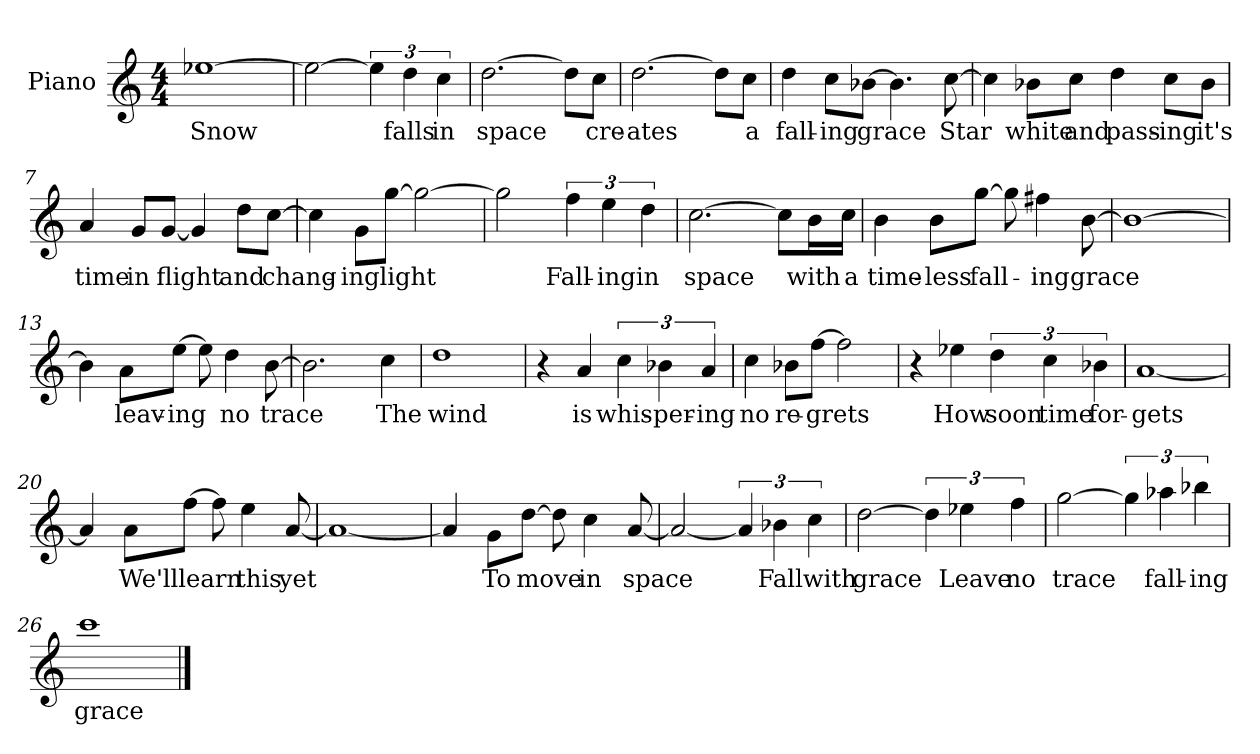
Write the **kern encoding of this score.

**kern	**text
*part1	*part1
*staff1	*staff1
*I"Piano	*
*I'Pno.	*
*clefG2	*
*k[]	*
*M4/4	*
=1	=1
!	!LO:LY:b
[1ee-X	Snow
=2	=2
2ee-\_	.
6ee-\]	.
!	!LO:LY:b
6dd\	falls
!	!LO:LY:b
6cc\	in
=3	=3
!	!LO:LY:b
[2.dd\	space
8dd\L]	.
!	!LO:LY:b
8cc\J	cre-
=4	=4
!	!LO:LY:b
[2.dd\	-ates
8dd\L]	.
!	!LO:LY:b
8cc\J	a
=5	=5
!	!LO:LY:b
4dd\	fall-
!	!LO:LY:b
8cc\L	-ing
!	!LO:LY:b
[8b-X\J	grace
4.b-\]	.
!	!LO:LY:b
[8cc\	Star
=6	=6
4cc\]	.
!	!LO:LY:b
8b-X\L	white
!	!LO:LY:b
8cc\J	and
!	!LO:LY:b
4dd\	pass-
!	!LO:LY:b
8cc\L	-ing
!	!LO:LY:b
8b-\J	it's
!!LO:LB:g=z
=7	=7
!	!LO:LY:b
4a/	time
!	!LO:LY:b
8g/L	in
!	!LO:LY:b
[8g/J	flight
4g/]	.
!	!LO:LY:b
8dd\L	and
!	!LO:LY:b
[8cc\J	chang-
=8	=8
4cc\]	.
!	!LO:LY:b
8g\L	-ing
!	!LO:LY:b
[8gg\J	light
2gg\_	.
=9	=9
2gg\]	.
!	!LO:LY:b
6ff\	Fall-
!	!LO:LY:b
6ee\	-ing
!	!LO:LY:b
6dd\	in
=10	=10
!	!LO:LY:b
[2.cc\	space
8cc\L]	.
!	!LO:LY:b
16b\L	with
!	!LO:LY:b
16cc\JJ	a
=11	=11
!	!LO:LY:b
4b\	time-
!	!LO:LY:b
8b\L	-less
!	!LO:LY:b
[8gg\J	fall-
8gg\]	.
!	!LO:LY:b
4ff#X\	-ing
!	!LO:LY:b
[8b\	grace
=12	=12
1b_	.
!!LO:LB:g=z
=13	=13
4b\]	.
!	!LO:LY:b
8a\L	leav-
!	!LO:LY:b
[8ee\J	-ing
8ee\]	.
!	!LO:LY:b
4dd\	no
!	!LO:LY:b
[8b\	trace
=14	=14
2.b\]	.
!	!LO:LY:b
4cc\	The
=15	=15
!	!LO:LY:b
1dd	wind
=16	=16
4r	.
!	!LO:LY:b
4a/	is
!	!LO:LY:b
6cc\	whis-
!	!LO:LY:b
6b-X\	-per-
!	!LO:LY:b
6a/	-ing
=17	=17
!	!LO:LY:b
4cc\	no
!	!LO:LY:b
8b-X\L	re-
!	!LO:LY:b
[8ff\J	-grets
2ff\]	.
=18	=18
4r	.
!	!LO:LY:b
4ee-X\	How
!	!LO:LY:b
6dd\	soon
!	!LO:LY:b
6cc\	time
!	!LO:LY:b
6b-X\	for-
=19	=19
!	!LO:LY:b
[1a	-gets
!!LO:LB:g=z
=20	=20
4a/]	.
!	!LO:LY:b
8a\L	We'll
!	!LO:LY:b
[8ff\J	learn
8ff\]	.
!	!LO:LY:b
4ee\	this
!	!LO:LY:b
[8a/	yet
=21	=21
1a_	.
=22	=22
4a/]	.
!	!LO:LY:b
8g\L	To
!	!LO:LY:b
[8dd\J	move
8dd\]	.
!	!LO:LY:b
4cc\	in
!	!LO:LY:b
[8a/	space
=23	=23
2a/_	.
6a/]	.
!	!LO:LY:b
6b-X\	Fall
!	!LO:LY:b
6cc\	with
=24	=24
!	!LO:LY:b
[2dd\	grace
6dd\]	.
!	!LO:LY:b
6ee-X\	Leave
!	!LO:LY:b
6ff\	no
=25	=25
!	!LO:LY:b
[2gg\	trace
6gg\]	.
!	!LO:LY:b
6aa-X\	fall-
!	!LO:LY:b
6bb-X\	-ing
!!LO:LB:g=z
=26	=26
!	!LO:LY:b
1ccc	grace
==	==
*-	*-
